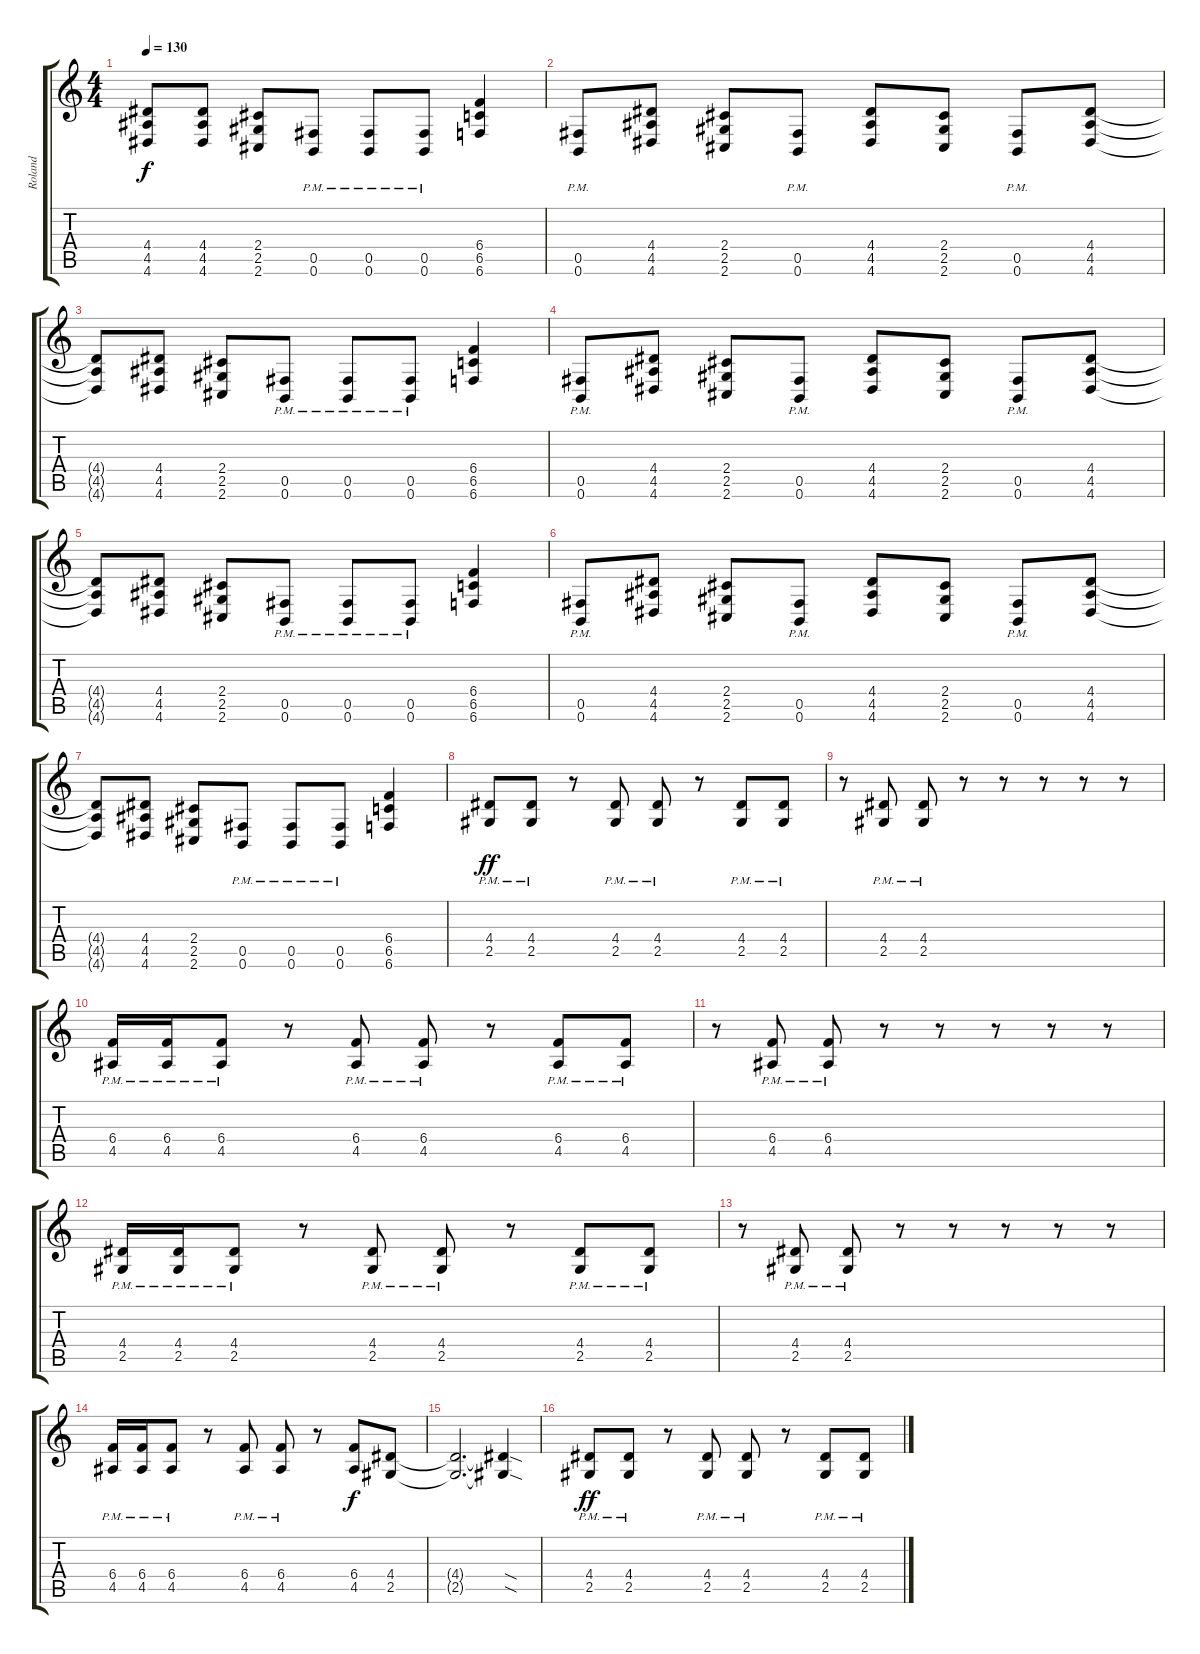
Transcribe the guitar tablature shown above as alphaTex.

\track ("Roland" "Roland") {instrument distortionguitar}
\staff {score tabs}
\tuning (Db4 Ab3 E3 B2 Gb2 B1) {hide}
\ts (4 4)
\tempo 130
\clef g2
\ks c
(4.4{t} 4.5{t} 4.6{t}).8{dy f} (4.4 4.5 4.6).8 (2.4 2.5 2.6).8 (0.5{pm} 0.6{pm}).8 (0.5{pm} 0.6{pm}).8 (0.5{pm} 0.6{pm}).8 (6.4 6.5 6.6).4 |
(0.5{pm} 0.6{pm}).8 (4.4 4.5 4.6).8 (2.4 2.5 2.6).8 (0.5{pm} 0.6{pm}).8 (4.4 4.5 4.6).8 (2.4 2.5 2.6).8 (0.5{pm} 0.6{pm}).8 (4.4 4.5 4.6).8 |
(4.4{t} 4.5{t} 4.6{t}).8 (4.4 4.5 4.6).8 (2.4 2.5 2.6).8 (0.5{pm} 0.6{pm}).8 (0.5{pm} 0.6{pm}).8 (0.5{pm} 0.6{pm}).8 (6.4 6.5 6.6).4 |
(0.5{pm} 0.6{pm}).8 (4.4 4.5 4.6).8 (2.4 2.5 2.6).8 (0.5{pm} 0.6{pm}).8 (4.4 4.5 4.6).8 (2.4 2.5 2.6).8 (0.5{pm} 0.6{pm}).8 (4.4 4.5 4.6).8 |
(4.4{t} 4.5{t} 4.6{t}).8 (4.4 4.5 4.6).8 (2.4 2.5 2.6).8 (0.5{pm} 0.6{pm}).8 (0.5{pm} 0.6{pm}).8 (0.5{pm} 0.6{pm}).8 (6.4 6.5 6.6).4 |
(0.5{pm} 0.6{pm}).8 (4.4 4.5 4.6).8 (2.4 2.5 2.6).8 (0.5{pm} 0.6{pm}).8 (4.4 4.5 4.6).8 (2.4 2.5 2.6).8 (0.5{pm} 0.6{pm}).8 (4.4 4.5 4.6).8 |
(4.4{t} 4.5{t} 4.6{t}).8 (4.4 4.5 4.6).8 (2.4 2.5 2.6).8 (0.5{pm} 0.6{pm}).8 (0.5{pm} 0.6{pm}).8 (0.5{pm} 0.6{pm}).8 (6.4 6.5 6.6).4 |
(4.4{pm} 2.5{pm}).8{dy ff volume 16 balance 8} (4.4{pm} 2.5{pm}).8 r.8 (4.4{pm} 2.5{pm}).8 (4.4{pm} 2.5{pm}).8 r.8 (4.4{pm} 2.5{pm}).8 (4.4{pm} 2.5{pm}).8 |
r.8 (4.4{pm} 2.5{pm}).8 (4.4{pm} 2.5{pm}).8 r.8 r.8 r.8 r.8 r.8 |
(6.4{pm} 4.5{pm}).16 (6.4{pm} 4.5{pm}).16 (6.4{pm} 4.5{pm}).8 r.8 (6.4{pm} 4.5{pm}).8 (6.4{pm} 4.5{pm}).8 r.8 (6.4{pm} 4.5{pm}).8 (6.4{pm} 4.5{pm}).8 |
r.8 (6.4{pm} 4.5{pm}).8 (6.4{pm} 4.5{pm}).8 r.8 r.8 r.8 r.8 r.8 |
(4.4{pm} 2.5{pm}).16 (4.4{pm} 2.5{pm}).16 (4.4{pm} 2.5{pm}).8 r.8 (4.4{pm} 2.5{pm}).8 (4.4{pm} 2.5{pm}).8 r.8 (4.4{pm} 2.5{pm}).8 (4.4{pm} 2.5{pm}).8 |
r.8 (4.4{pm} 2.5{pm}).8 (4.4{pm} 2.5{pm}).8 r.8 r.8 r.8 r.8 r.8 |
(6.4{pm} 4.5{pm}).16 (6.4{pm} 4.5{pm}).16 (6.4{pm} 4.5{pm}).8 r.8 (6.4{pm} 4.5{pm}).8 (6.4{pm} 4.5{pm}).8 r.8 (6.4 4.5).8{dy f} (4.4 2.5).8 |
(4.4{t} 2.5{t}).2{d} (4.4{sod t} 2.5{sod t}).4 |
(4.4{pm} 2.5{pm}).8{dy ff} (4.4{pm} 2.5{pm}).8 r.8 (4.4{pm} 2.5{pm}).8 (4.4{pm} 2.5{pm}).8 r.8 (4.4{pm} 2.5{pm}).8 (4.4{pm} 2.5{pm}).8
